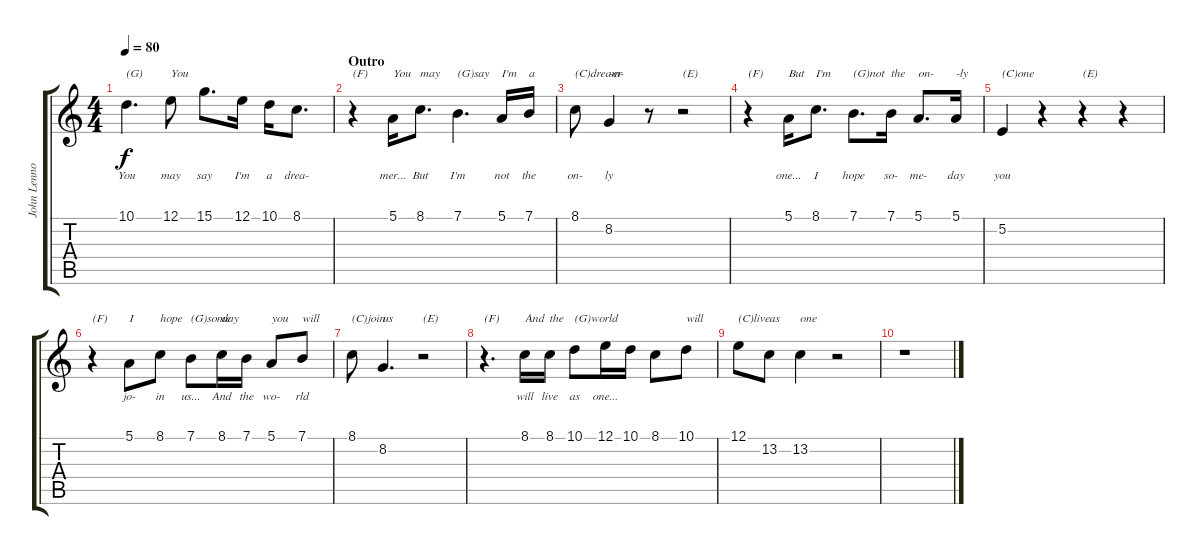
\track ("John Lennon (Voice)" "John Lenno") {instrument synthvoice}
\staff {score tabs}
\tuning (E4 B3 G3 D3 A2 E2) {hide}
\ts (4 4)
\tempo 80
\clef g2
\ks c
10.1{t}.4{d txt "(G)" lyrics (0 "You") lyrics (1 "") lyrics (2 "") lyrics (3 "") lyrics (4 "") dy f} 12.1.8{txt "You" lyrics (0 "may") lyrics (1 "") lyrics (2 "") lyrics (3 "") lyrics (4 "")} 15.1.8{d lyrics (0 "say") lyrics (1 "") lyrics (2 "") lyrics (3 "") lyrics (4 "")} 12.1.16{lyrics (0 "I'm") lyrics (1 "") lyrics (2 "") lyrics (3 "") lyrics (4 "")} 10.1.16{lyrics (0 "a") lyrics (1 "") lyrics (2 "") lyrics (3 "") lyrics (4 "")} 8.1.8{d lyrics (0 "drea-") lyrics (1 "") lyrics (2 "") lyrics (3 "") lyrics (4 "")} |
\section ("" "Outro")
r.4{txt "(F)"} 5.1.16{txt "You" lyrics (0 "mer...") lyrics (1 "") lyrics (2 "") lyrics (3 "") lyrics (4 "")} 8.1.8{d txt "may" lyrics (0 "But") lyrics (1 "") lyrics (2 "") lyrics (3 "") lyrics (4 "")} 7.1.4{d txt "(G)say" lyrics (0 "I'm") lyrics (1 "") lyrics (2 "") lyrics (3 "") lyrics (4 "")} 5.1.16{txt "I'm" lyrics (0 "not") lyrics (1 "") lyrics (2 "") lyrics (3 "") lyrics (4 "")} 7.1.16{txt "a" lyrics (0 "the") lyrics (1 "") lyrics (2 "") lyrics (3 "") lyrics (4 "")} |
8.1.8{txt "(C)dream-" lyrics (0 "on-") lyrics (1 "") lyrics (2 "") lyrics (3 "") lyrics (4 "")} 8.2.4{txt "-er" lyrics (0 "ly") lyrics (1 "") lyrics (2 "") lyrics (3 "") lyrics (4 "")} r.8 r.2{txt "(E)"} |
r.4{txt "(F)"} 5.1.16{txt "But" lyrics (0 "one...") lyrics (1 "") lyrics (2 "") lyrics (3 "") lyrics (4 "")} 8.1.8{d txt "I'm" lyrics (0 "I") lyrics (1 "") lyrics (2 "") lyrics (3 "") lyrics (4 "")} 7.1.8{d txt "(G)not" lyrics (0 "hope") lyrics (1 "") lyrics (2 "") lyrics (3 "") lyrics (4 "")} 7.1.16{txt "the" lyrics (0 "so-") lyrics (1 "") lyrics (2 "") lyrics (3 "") lyrics (4 "")} 5.1.8{d txt "on-" lyrics (0 "me-") lyrics (1 "") lyrics (2 "") lyrics (3 "") lyrics (4 "")} 5.1.16{txt "-ly" lyrics (0 "day") lyrics (1 "") lyrics (2 "") lyrics (3 "") lyrics (4 "")} |
5.2.4{txt "(C)one" lyrics (0 "you") lyrics (1 "") lyrics (2 "") lyrics (3 "") lyrics (4 "")} r.4 r.4{txt "(E)"} r.4 |
r.4{txt "(F)"} 5.1.8{txt "I" lyrics (0 "jo-") lyrics (1 "") lyrics (2 "") lyrics (3 "") lyrics (4 "")} 8.1.8{txt "hope" lyrics (0 "in") lyrics (1 "") lyrics (2 "") lyrics (3 "") lyrics (4 "")} 7.1.8{txt "(G)some" lyrics (0 "us...") lyrics (1 "") lyrics (2 "") lyrics (3 "") lyrics (4 "")} 8.1.16{txt "day" lyrics (0 "And") lyrics (1 "") lyrics (2 "") lyrics (3 "") lyrics (4 "")} 7.1.16{lyrics (0 "the") lyrics (1 "") lyrics (2 "") lyrics (3 "") lyrics (4 "")} 5.1.8{txt "you" lyrics (0 "wo-") lyrics (1 "") lyrics (2 "") lyrics (3 "") lyrics (4 "")} 7.1.8{txt "will" lyrics (0 "rld") lyrics (1 "") lyrics (2 "") lyrics (3 "") lyrics (4 "")} |
8.1.8{txt "(C)join" lyrics (0 "") lyrics (1 "") lyrics (2 "") lyrics (3 "") lyrics (4 "")} 8.2.4{d txt "us" lyrics (0 "") lyrics (1 "") lyrics (2 "") lyrics (3 "") lyrics (4 "")} r.2{txt "(E)"} |
r.4{d txt "(F)"} 8.1.16{txt "And" lyrics (0 "will") lyrics (1 "") lyrics (2 "") lyrics (3 "") lyrics (4 "")} 8.1.16{txt "the" lyrics (0 "live") lyrics (1 "") lyrics (2 "") lyrics (3 "") lyrics (4 "")} 10.1.8{txt "(G)world" lyrics (0 "as") lyrics (1 "") lyrics (2 "") lyrics (3 "") lyrics (4 "")} 12.1.16{lyrics (0 "one...") lyrics (1 "") lyrics (2 "") lyrics (3 "") lyrics (4 "")} 10.1.16 8.1.8 10.1.8{txt "will"} |
12.1.8{txt "(C)live"} 13.2.8{txt "as"} 13.2.4{txt "one"} r.2 |
r.1
